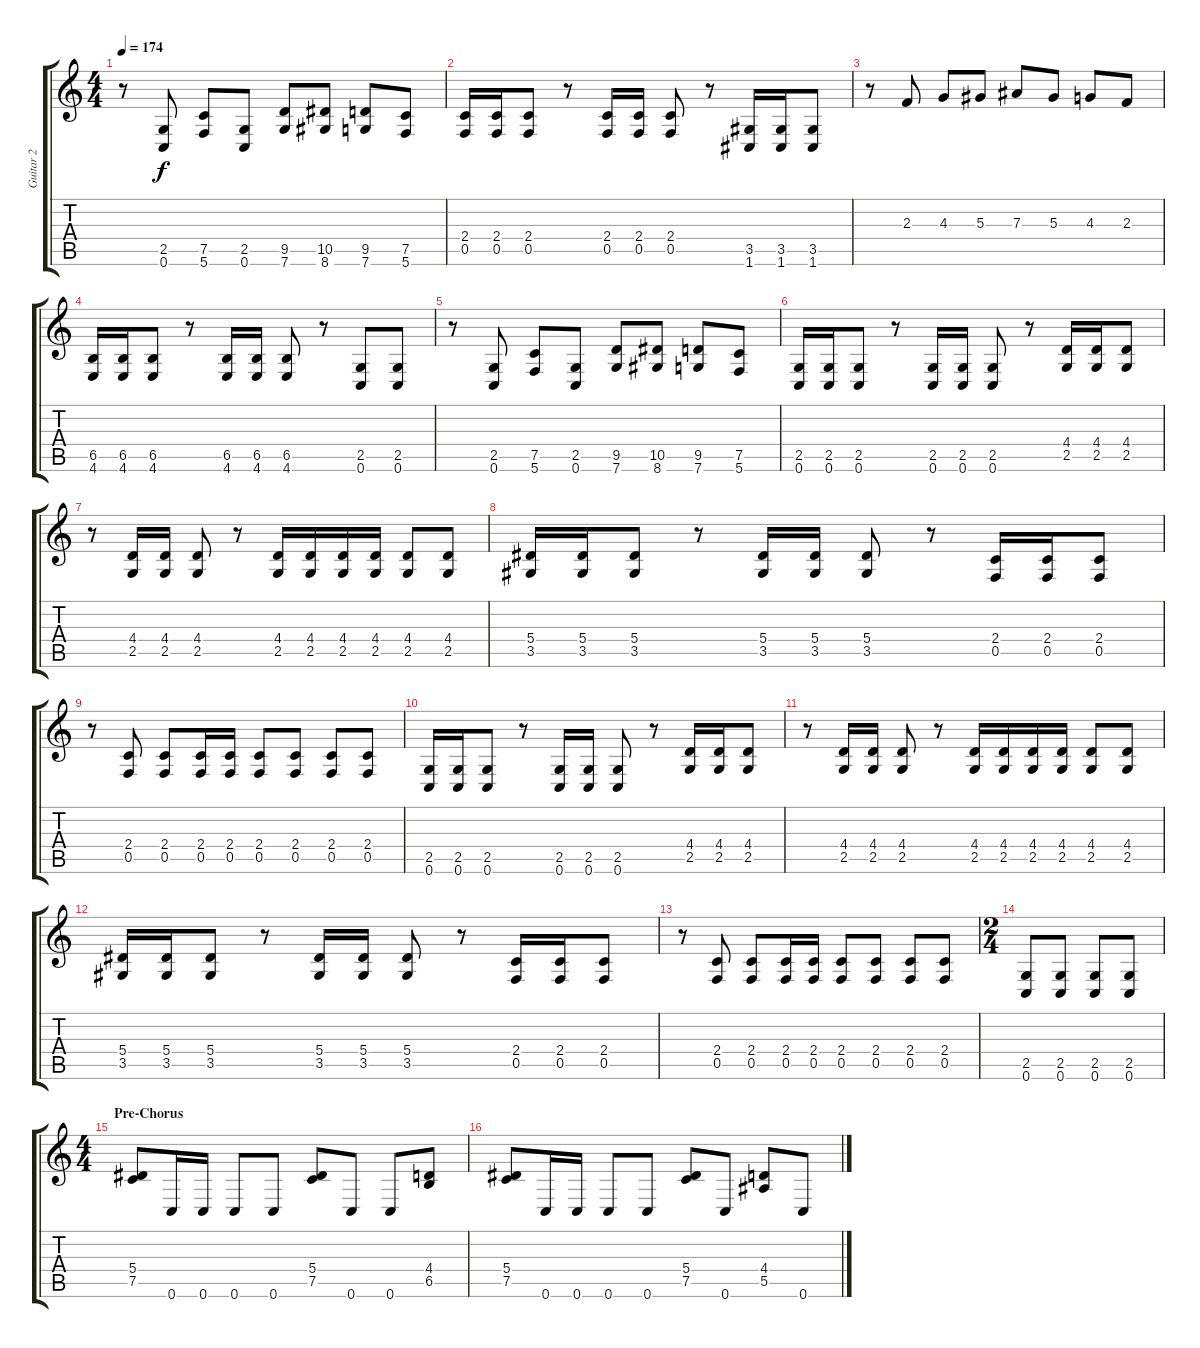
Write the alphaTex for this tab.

\track ("Guitar 2" "Guitar 2") {instrument distortionguitar}
\staff {score tabs}
\tuning (C4 G3 Eb3 Bb2 F2 C2) {hide}
\ts (4 4)
\tempo 174
\clef g2
\ks c
r.8{dy f} (2.5 0.6).8 (7.5 5.6).8 (2.5 0.6).8 (9.5 7.6).8 (10.5 8.6).8 (9.5 7.6).8 (7.5 5.6).8 |
(2.4 0.5).16 (2.4 0.5).16 (2.4 0.5).8 r.8 (2.4 0.5).16 (2.4 0.5).16 (2.4 0.5).8 r.8 (3.5 1.6).16 (3.5 1.6).16 (3.5 1.6).8 |
r.8 2.3.8 4.3.8 5.3.8 7.3.8 5.3.8 4.3.8 2.3.8 |
(6.5 4.6).16 (6.5 4.6).16 (6.5 4.6).8 r.8 (6.5 4.6).16 (6.5 4.6).16 (6.5 4.6).8 r.8 (2.5 0.6).8 (2.5 0.6).8 |
r.8 (2.5 0.6).8 (7.5 5.6).8 (2.5 0.6).8 (9.5 7.6).8 (10.5 8.6).8 (9.5 7.6).8 (7.5 5.6).8 |
(2.5 0.6).16 (2.5 0.6).16 (2.5 0.6).8 r.8 (2.5 0.6).16 (2.5 0.6).16 (2.5 0.6).8 r.8 (4.4 2.5).16 (4.4 2.5).16 (4.4 2.5).8 |
r.8 (4.4 2.5).16 (4.4 2.5).16 (4.4 2.5).8 r.8 (4.4 2.5).16 (4.4 2.5).16 (4.4 2.5).16 (4.4 2.5).16 (4.4 2.5).8 (4.4 2.5).8 |
(5.4 3.5).16 (5.4 3.5).16 (5.4 3.5).8 r.8 (5.4 3.5).16 (5.4 3.5).16 (5.4 3.5).8 r.8 (2.4 0.5).16 (2.4 0.5).16 (2.4 0.5).8 |
r.8 (2.4 0.5).8 (2.4 0.5).8 (2.4 0.5).16 (2.4 0.5).16 (2.4 0.5).8 (2.4 0.5).8 (2.4 0.5).8 (2.4 0.5).8 |
(2.5 0.6).16 (2.5 0.6).16 (2.5 0.6).8 r.8 (2.5 0.6).16 (2.5 0.6).16 (2.5 0.6).8 r.8 (4.4 2.5).16 (4.4 2.5).16 (4.4 2.5).8 |
r.8 (4.4 2.5).16 (4.4 2.5).16 (4.4 2.5).8 r.8 (4.4 2.5).16 (4.4 2.5).16 (4.4 2.5).16 (4.4 2.5).16 (4.4 2.5).8 (4.4 2.5).8 |
(5.4 3.5).16 (5.4 3.5).16 (5.4 3.5).8 r.8 (5.4 3.5).16 (5.4 3.5).16 (5.4 3.5).8 r.8 (2.4 0.5).16 (2.4 0.5).16 (2.4 0.5).8 |
r.8 (2.4 0.5).8 (2.4 0.5).8 (2.4 0.5).16 (2.4 0.5).16 (2.4 0.5).8 (2.4 0.5).8 (2.4 0.5).8 (2.4 0.5).8 |
\ts (2 4)
(2.5 0.6).8 (2.5 0.6).8 (2.5 0.6).8 (2.5 0.6).8 |
\ts (4 4)
\section ("" "Pre-Chorus")
(5.4 7.5).8 0.6.16 0.6.16 0.6.8 0.6.8 (5.4 7.5).8 0.6.8 0.6.8 (4.4 6.5).8 |
(5.4 7.5).8 0.6.16 0.6.16 0.6.8 0.6.8 (5.4 7.5).8 0.6.8 (4.4 5.5).8 0.6.8
